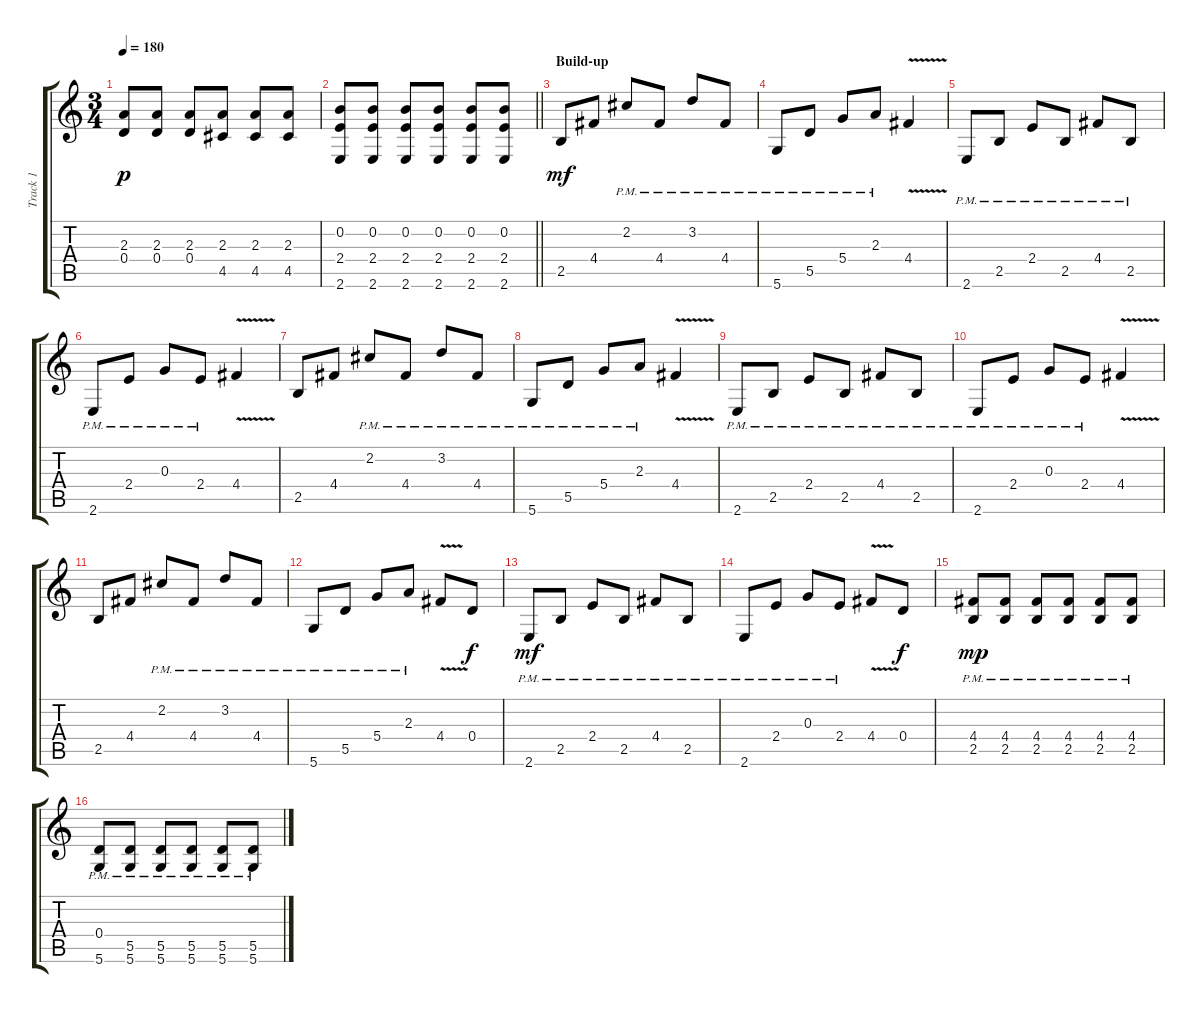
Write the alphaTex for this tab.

\track ("Track 1" "Track 1") {instrument distortionguitar}
\staff {score tabs}
\tuning (E4 B3 G3 D3 A2 D2) {hide}
\ts (3 4)
\tempo 180
\clef g2
\ks c
(2.3 0.4).8{dy p} (2.3 0.4).8 (2.3 0.4).8 (2.3 4.5).8 (2.3 4.5).8 (2.3 4.5).8 |
\barLineRight lightlight
(0.2 2.4 2.6).8 (0.2 2.4 2.6).8 (0.2 2.4 2.6).8 (0.2 2.4 2.6).8 (0.2 2.4 2.6).8 (0.2 2.4 2.6).8 |
\section ("" "Build-up")
2.5.8{dy mf} 4.4.8 2.2{pm}.8 4.4{pm}.8 3.2{pm}.8 4.4{pm}.8 |
5.6{pm}.8 5.5{pm}.8 5.4{pm}.8 2.3{pm}.8 4.4{v}.4 |
2.6{pm}.8 2.5{pm}.8 2.4{pm}.8 2.5{pm}.8 4.4{pm}.8 2.5{pm}.8 |
2.6{pm}.8 2.4{pm}.8 0.3{pm}.8 2.4{pm}.8 4.4{v}.4 |
2.5.8 4.4.8 2.2{pm}.8 4.4{pm}.8 3.2{pm}.8 4.4{pm}.8 |
5.6{pm}.8 5.5{pm}.8 5.4{pm}.8 2.3{pm}.8 4.4{v}.4 |
2.6{pm}.8 2.5{pm}.8 2.4{pm}.8 2.5{pm}.8 4.4{pm}.8 2.5{pm}.8 |
2.6{pm}.8 2.4{pm}.8 0.3{pm}.8 2.4{pm}.8 4.4{v}.4 |
2.5.8 4.4.8 2.2{pm}.8 4.4{pm}.8 3.2{pm}.8 4.4{pm}.8 |
5.6{pm}.8 5.5{pm}.8 5.4{pm}.8 2.3{pm}.8 4.4{v}.8 0.4.8{dy f} |
2.6{pm}.8{dy mf} 2.5{pm}.8 2.4{pm}.8 2.5{pm}.8 4.4{pm}.8 2.5{pm}.8 |
2.6{pm}.8 2.4{pm}.8 0.3{pm}.8 2.4{pm}.8 4.4{v}.8 0.4.8{dy f} |
(4.4{pm} 2.5{pm}).8{dy mp} (4.4{pm} 2.5{pm}).8 (4.4{pm} 2.5{pm}).8 (4.4{pm} 2.5{pm}).8 (4.4{pm} 2.5{pm}).8 (4.4{pm} 2.5{pm}).8 |
(0.4{pm} 5.6{pm}).8 (5.5{pm} 5.6{pm}).8 (5.5{pm} 5.6{pm}).8 (5.5{pm} 5.6{pm}).8 (5.5{pm} 5.6{pm}).8 (5.5{pm} 5.6{pm}).8
